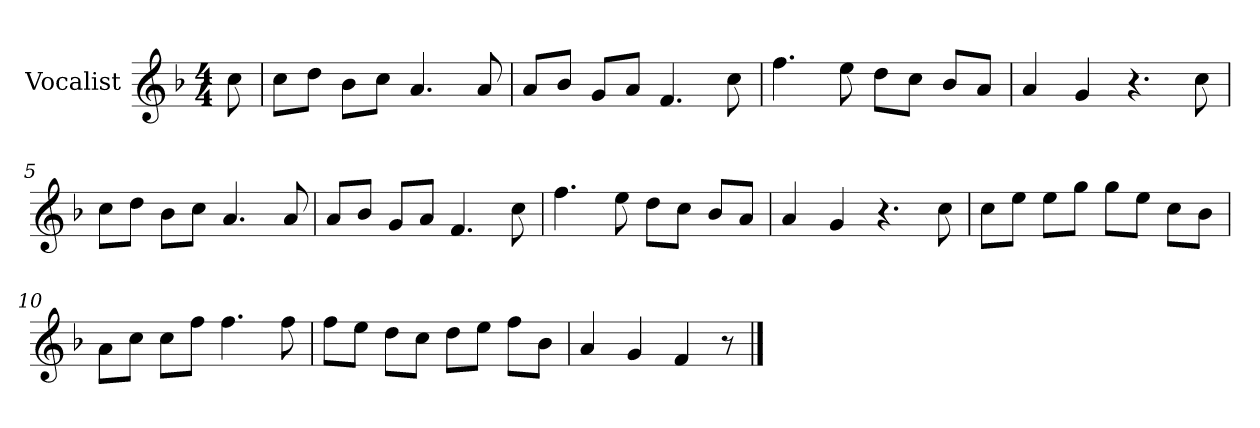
**kern
*part1
*staff1
*I"Vocalist
*k[b-]
*F:
*M4/4
=
8cc
=1
8ccL
8ddJ
8b-L
8ccJ
4.a
8a
=2
8aL
8b-J
8gL
8aJ
4.f
8cc
=3
4.ff
8ee
8ddL
8ccJ
8b-L
8aJ
=4
4a
4g
4.r
8cc
=5
8ccL
8ddJ
8b-L
8ccJ
4.a
8a
=6
8aL
8b-J
8gL
8aJ
4.f
8cc
=7
4.ff
8ee
8ddL
8ccJ
8b-L
8aJ
=8
4a
4g
4.r
8cc
=9
8ccL
8eeJ
8eeL
8ggJ
8ggL
8eeJ
8ccL
8b-J
=10
8aL
8ccJ
8ccL
8ffJ
4.ff
8ff
=11
8ffL
8eeJ
8ddL
8ccJ
8ddL
8eeJ
8ffL
8b-J
=12
4a
4g
4f
8r
==
*-
